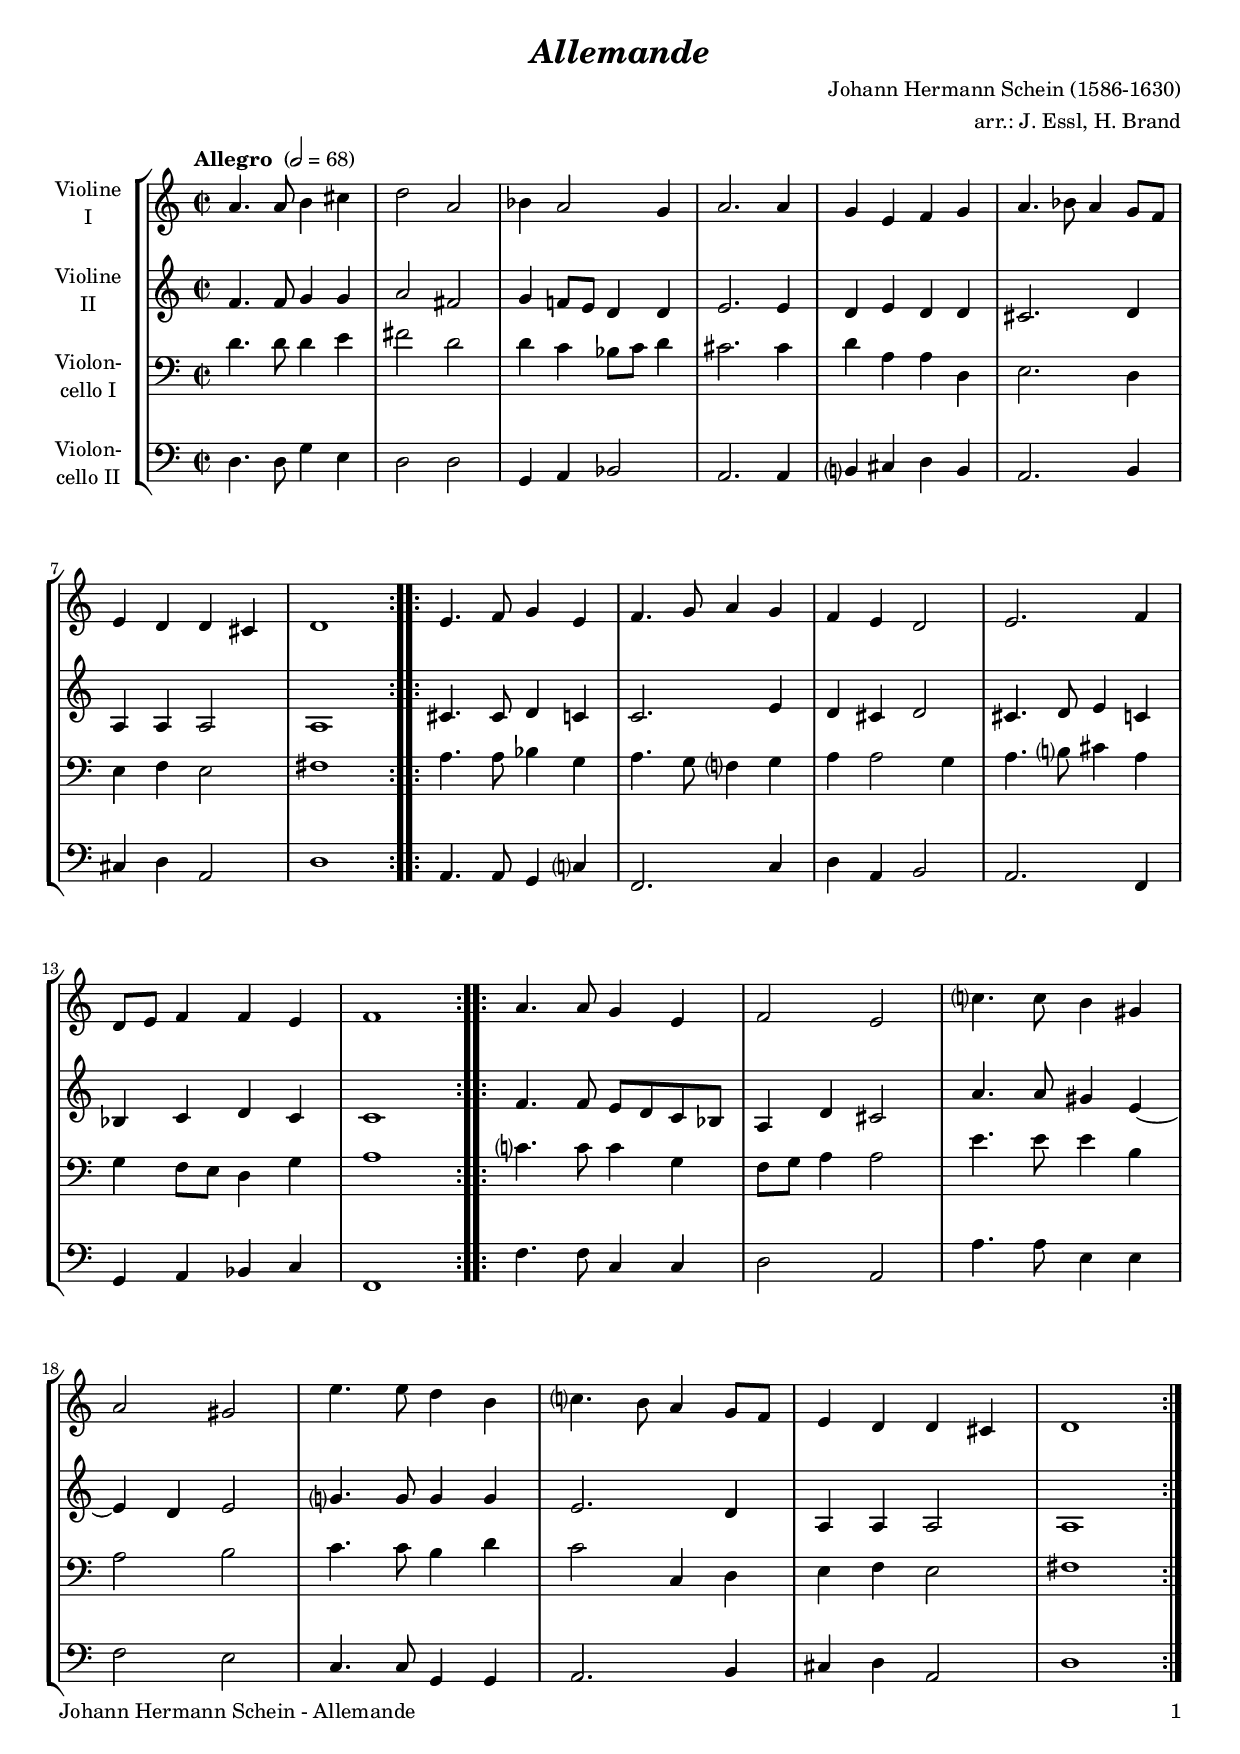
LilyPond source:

\version "2.22.0"
\include "deutsch.ly"
  
#(set-global-staff-size 18)

\header {
  title     = \markup \bold \italic "Allemande"
  composer  = "Johann Hermann Schein (1586-1630)"
  arranger  = "arr.: J. Essl, H. Brand"
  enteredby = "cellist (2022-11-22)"
%  piece     = ""
}

voiceconsts = {
  \key d \major
  \time 2/2
  \clef "treble"
%  \numericTimeSignature
  \compressEmptyMeasures
  % Set default beaming for all staves
%  \set Timing.beamExceptions = #'()
%  \set Timing.baseMoment     = #(ly:make-moment 1 4)
%  \set Timing.beatStructure  = #'(1 1 1 1)
  \tempo "Allegro " 2=68
}

mifl = "flute"
mivl = "violin"
miba = "cello"
mipz = "pizzicato strings"

va = \relative c'' {
  \voiceconsts

  \repeat volta 2 {
    h4. h8 cis4 dis
    e2 h
    c4 h2 a4
    h2. h4
    a fis g a
    h4. c8 h4 a8 g
    fis4 e e dis
    e1
  }

  \repeat volta 2 {
    fis4. g8 a4 fis

    g4. a8 h4 a
    g fis e2
    fis2. g4
    e8 fis g4 g fis
    g1
  }

  \repeat volta 2 {
    h4. h8 a4 fis
    g2 fis
    d'?4. d8 cis4 ais
    h2 ais
    fis'4. fis8 e4 cis

    d?4. cis8 h4 a8 g
    fis4 e e dis
    e1
  }
}

vb = \relative c'' {
  \voiceconsts

  \repeat volta 2 {
    g4. g8 a4 a
    h2 gis
    a4 g!8 fis e4 e
    fis2. fis4
    e fis e e
    dis2. e4
    h h h2
    h1
  }

  \repeat volta 2 {
    dis4. dis8 e4 d

    d2. fis4
    e dis e2
    dis4. e8 fis4 d
    c d e d
    d1
  }

  \repeat volta 2 {
    g4. g8 fis e d c
    h4 e dis2
    h'4. h8 ais4 fis~

    fis e fis2
    a?4. a8 a4 a
    fis2. e4
    h h h2
    h1
  }
}

vc = \relative c' {
  \voiceconsts
  \clef "bass"
  
  \repeat volta 2 {
    e4. e8 e4 fis
    gis2 e
    e4 d c8 d e4
    dis2. dis4
    e h h e,
    fis2. e4
    fis g fis2
    gis1
  }

  \repeat volta 2 {
    h4. h8 c4 a

    h4. a8 g?4 a
    h h2 a4
    h4. cis?8 dis4 h
    a g8 fis e4 a
    h1
  }

  \repeat volta 2 {
    d?4. d8 d4 a
    g8 a h4 h2
    fis'4. fis8 fis4 cis
    h2 cis

    d4. d8 cis4 e
    d2 d,4 e
    fis g fis2
    gis1
  }
}

vd = \relative c {
  \voiceconsts
  \clef "bass"
  
  \repeat volta 2 {
    e4. e8 a4 fis
    e2 e
    a,4 h c2
    h2. h4
    cis? dis e cis
    h2. cis4
    dis e h2
    e1
  }

  \repeat volta 2 {
    h4. h8 a4 d?
    g,2. d'4

    e h cis2
    h2. g4
    a h c d
    g,1
  }

  \repeat volta 2 {
    g'4. g8 d4 d
    e2 h
    h'4. h8 fis4 fis
    g2 fis
    d4. d8 a4 a
    h2. cis4
    dis e h2

    e1
  }
}


music = \new StaffGroup <<
      \new Staff {
	\set Staff.midiInstrument = \mivl
	\set Staff.instrumentName = \markup \center-column { "Violine" "I" }
	\transpose d c { \va }
      }

      \new Staff {
	\set Staff.midiInstrument = \mivl
	\set Staff.instrumentName = \markup \center-column { "Violine" "II" }
	\transpose d c { \vb }
      }

      \new Staff {
	\set Staff.midiInstrument = \miba
	\set Staff.instrumentName = \markup \center-column { "Violon-" "cello I" }
	\transpose d c { \vc }
      }

      \new Staff {
	\set Staff.midiInstrument = \miba
	\set Staff.instrumentName = \markup \center-column { "Violon-" "cello II" }
	\transpose d c { \vd }
      }
>>
\book {
   \paper {
    print-page-number = ##t
    print-first-page-number = ##t
    ragged-last-bottom = ##f
    oddHeaderMarkup = \markup \null
    evenHeaderMarkup = \markup \null
    oddFooterMarkup = \markup {
      \fill-line {
        \on-the-fly #print-page-number-check-first
        "Johann Hermann Schein - Allemande" \fromproperty #'page:page-number-string
      }
    }
    evenFooterMarkup = \oddFooterMarkup
  } \score {
    \music
    \layout {}
  }

  \score {
    \unfoldRepeats \music

    \midi {
      \context {
        \Score
      }
    }
  }
}